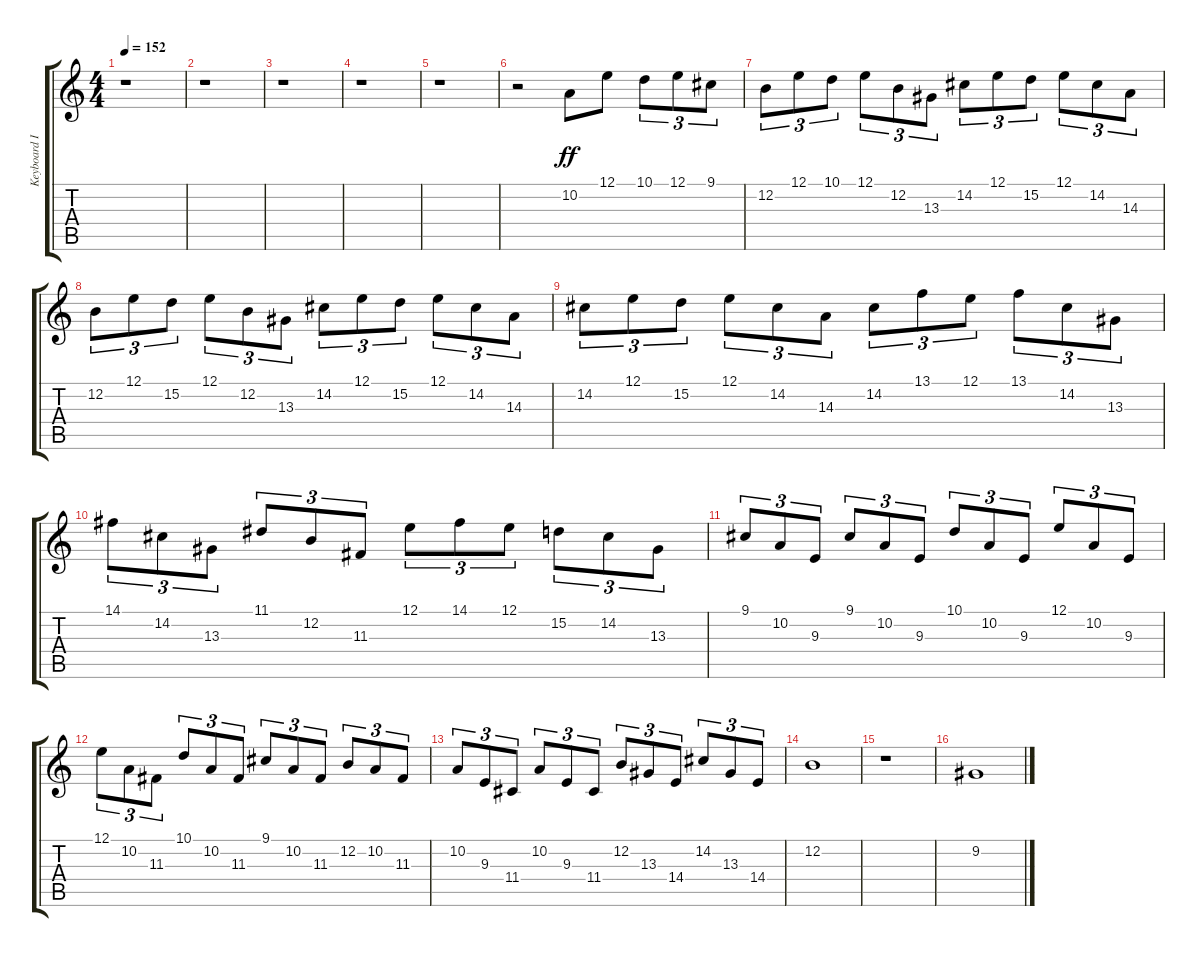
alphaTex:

\track ("Keyboard I" "Keyboard I") {instrument pad3polysynth}
\staff {score tabs}
\tuning (E4 B3 G3 D3 A2 E2) {hide}
\ts (4 4)
\tempo 152
\clef g2
\ks c
r.1{dy ff} |
r.1 |
r.1 |
r.1 |
r.1 |
r.2 10.2.8{volume 14} 12.1.8 10.1.8{tu (3 2)} 12.1.8{tu (3 2)} 9.1.8{tu (3 2)} |
12.2.8{tu (3 2)} 12.1.8{tu (3 2)} 10.1.8{tu (3 2)} 12.1.8{tu (3 2)} 12.2.8{tu (3 2)} 13.3.8{tu (3 2)} 14.2.8{tu (3 2)} 12.1.8{tu (3 2)} 15.2.8{tu (3 2)} 12.1.8{tu (3 2)} 14.2.8{tu (3 2)} 14.3.8{tu (3 2)} |
12.2.8{tu (3 2)} 12.1.8{tu (3 2)} 15.2.8{tu (3 2)} 12.1.8{tu (3 2)} 12.2.8{tu (3 2)} 13.3.8{tu (3 2)} 14.2.8{tu (3 2)} 12.1.8{tu (3 2)} 15.2.8{tu (3 2)} 12.1.8{tu (3 2)} 14.2.8{tu (3 2)} 14.3.8{tu (3 2)} |
14.2.8{tu (3 2)} 12.1.8{tu (3 2)} 15.2.8{tu (3 2)} 12.1.8{tu (3 2)} 14.2.8{tu (3 2)} 14.3.8{tu (3 2)} 14.2.8{tu (3 2)} 13.1.8{tu (3 2)} 12.1.8{tu (3 2)} 13.1.8{tu (3 2)} 14.2.8{tu (3 2)} 13.3.8{tu (3 2)} |
14.1.8{tu (3 2)} 14.2.8{tu (3 2)} 13.3.8{tu (3 2)} 11.1.8{tu (3 2)} 12.2.8{tu (3 2)} 11.3.8{tu (3 2)} 12.1.8{tu (3 2)} 14.1.8{tu (3 2)} 12.1.8{tu (3 2)} 15.2.8{tu (3 2)} 14.2.8{tu (3 2)} 13.3.8{tu (3 2)} |
9.1.8{tu (3 2)} 10.2.8{tu (3 2)} 9.3.8{tu (3 2)} 9.1.8{tu (3 2)} 10.2.8{tu (3 2)} 9.3.8{tu (3 2)} 10.1.8{tu (3 2)} 10.2.8{tu (3 2)} 9.3.8{tu (3 2)} 12.1.8{tu (3 2)} 10.2.8{tu (3 2)} 9.3.8{tu (3 2)} |
12.1.8{tu (3 2)} 10.2.8{tu (3 2)} 11.3.8{tu (3 2)} 10.1.8{tu (3 2)} 10.2.8{tu (3 2)} 11.3.8{tu (3 2)} 9.1.8{tu (3 2)} 10.2.8{tu (3 2)} 11.3.8{tu (3 2)} 12.2.8{tu (3 2)} 10.2.8{tu (3 2)} 11.3.8{tu (3 2)} |
10.2.8{tu (3 2)} 9.3.8{tu (3 2)} 11.4.8{tu (3 2)} 10.2.8{tu (3 2)} 9.3.8{tu (3 2)} 11.4.8{tu (3 2)} 12.2.8{tu (3 2)} 13.3.8{tu (3 2)} 14.4.8{tu (3 2)} 14.2.8{tu (3 2)} 13.3.8{tu (3 2)} 14.4.8{tu (3 2)} |
12.2.1 |
r.1 |
9.2.1
